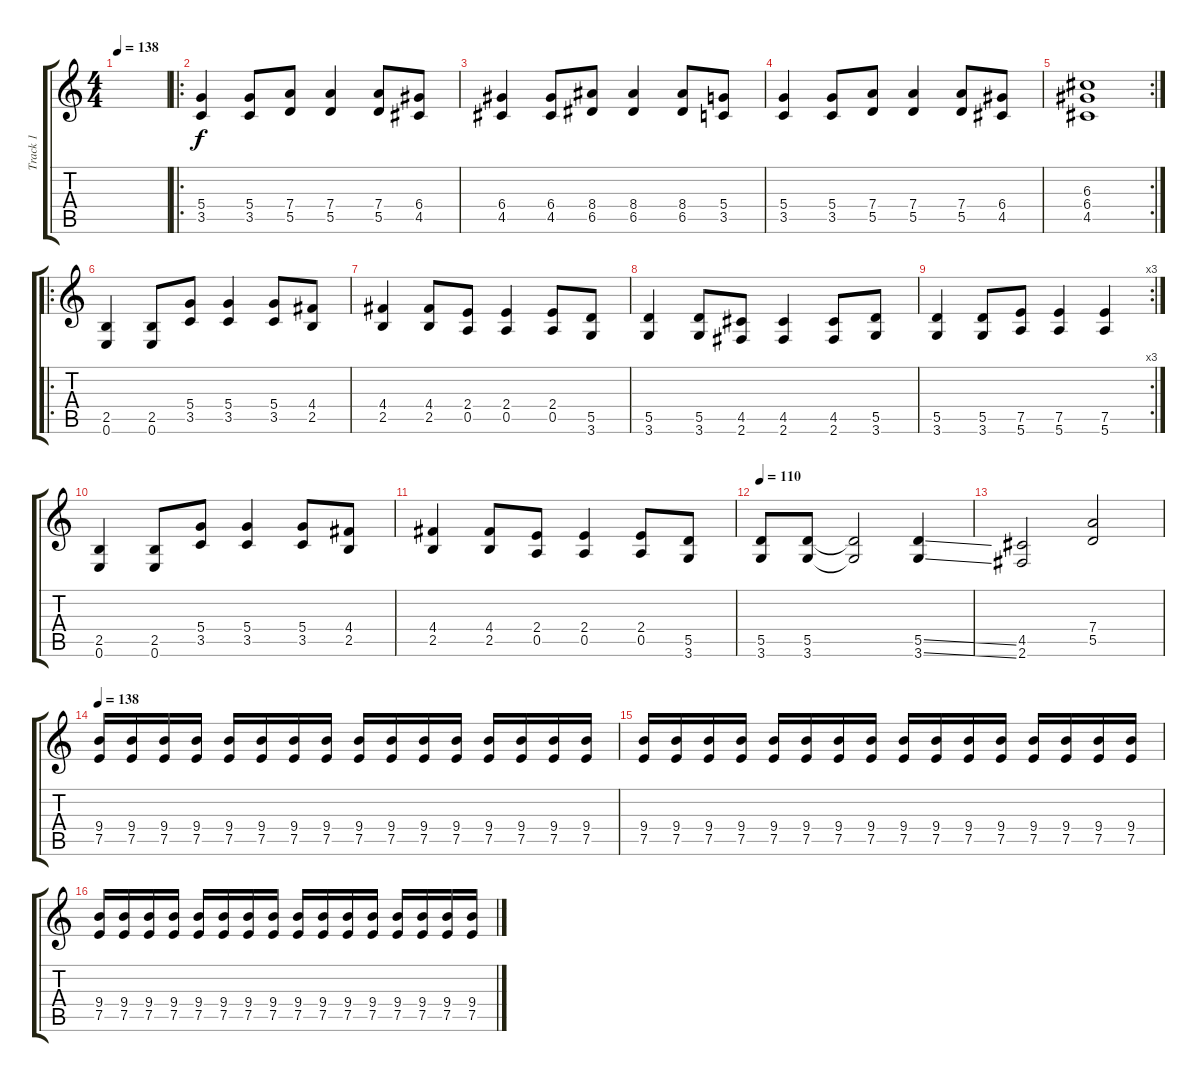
\track ("Track 1" "Track 1") {instrument distortionguitar}
\staff {score tabs}
\tuning (E4 B3 G3 D3 A2 E2) {hide}
\ts (4 4)
\tempo 138
\clef g2
\ks c
|
\ro
(5.4 3.5).4{volume 16} (5.4 3.5).8 (7.4 5.5).8 (7.4 5.5).4 (7.4 5.5).8 (6.4 4.5).8 |
(6.4 4.5).4 (6.4 4.5).8 (8.4 6.5).8 (8.4 6.5).4 (8.4 6.5).8 (5.4 3.5).8 |
(5.4 3.5).4 (5.4 3.5).8 (7.4 5.5).8 (7.4 5.5).4 (7.4 5.5).8 (6.4 4.5).8 |
\rc 2
(6.3 6.4 4.5).1 |
\ro
(2.5 0.6).4 (2.5 0.6).8 (5.4 3.5).8 (5.4 3.5).4 (5.4 3.5).8 (4.4 2.5).8 |
(4.4 2.5).4 (4.4 2.5).8 (2.4 0.5).8 (2.4 0.5).4 (2.4 0.5).8 (5.5 3.6).8 |
(5.5 3.6).4 (5.5 3.6).8 (4.5 2.6).8 (4.5 2.6).4 (4.5 2.6).8 (5.5 3.6).8 |
\rc 3
(5.5 3.6).4 (5.5 3.6).8 (7.5 5.6).8 (7.5 5.6).4 (7.5 5.6).4 |
(2.5 0.6).4 (2.5 0.6).8 (5.4 3.5).8 (5.4 3.5).4 (5.4 3.5).8 (4.4 2.5).8 |
(4.4 2.5).4 (4.4 2.5).8 (2.4 0.5).8 (2.4 0.5).4 (2.4 0.5).8 (5.5 3.6).8 |
\tempo 110
(5.5 3.6).8 (5.5 3.6).8 (5.5{t} 3.6{t}).2 (5.5{ss} 3.6{ss}).4 |
(4.5 2.6).2 (7.4 5.5).2 |
\tempo 138
(9.4 7.5).16 (9.4 7.5).16 (9.4 7.5).16 (9.4 7.5).16 (9.4 7.5).16 (9.4 7.5).16 (9.4 7.5).16 (9.4 7.5).16 (9.4 7.5).16 (9.4 7.5).16 (9.4 7.5).16 (9.4 7.5).16 (9.4 7.5).16 (9.4 7.5).16 (9.4 7.5).16 (9.4 7.5).16 |
(9.4 7.5).16 (9.4 7.5).16 (9.4 7.5).16 (9.4 7.5).16 (9.4 7.5).16 (9.4 7.5).16 (9.4 7.5).16 (9.4 7.5).16 (9.4 7.5).16 (9.4 7.5).16 (9.4 7.5).16 (9.4 7.5).16 (9.4 7.5).16 (9.4 7.5).16 (9.4 7.5).16 (9.4 7.5).16 |
(9.4 7.5).16 (9.4 7.5).16 (9.4 7.5).16 (9.4 7.5).16 (9.4 7.5).16 (9.4 7.5).16 (9.4 7.5).16 (9.4 7.5).16 (9.4 7.5).16 (9.4 7.5).16 (9.4 7.5).16 (9.4 7.5).16 (9.4 7.5).16 (9.4 7.5).16 (9.4 7.5).16 (9.4 7.5).16
